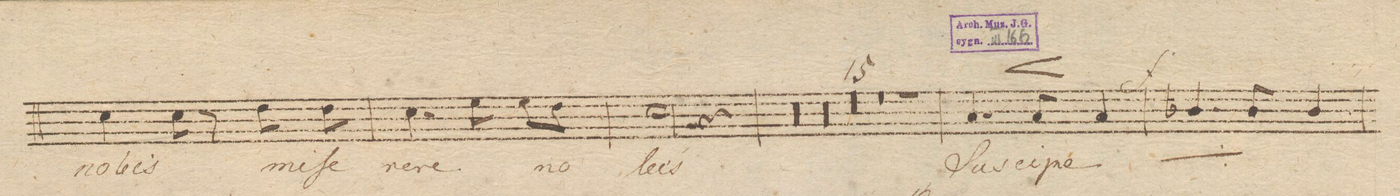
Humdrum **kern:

**kern	**text	**dynam
*I"Tenore Solo	*	*
*clefC4	*	*
*k[b-e-a-]	*	*
*M3/4	*	*
4B-\	no-	.
8B-\	-bis	.
8r	.	.
8c\	mi-	.
8c\	-se-	.
=35	=35	=35
4.B-\	-rere	.
8d\	.	.
8d\L	no-	.
8c\J	.	.
=36	=36	=36
*2\right	*	*
2B-\	-bis.	.
4r	.	.
=37	=37	=37
0.r	.	.
=38	=38	=38
=39	=39	=39
=40	=40	=40
=41	=41	=41
0.r	.	.
=42	=42	=42
=43	=43	=43
=44	=44	=44
=45	=45	=45
0.r	.	.
=46	=46	=46
=47	=47	=47
=48	=48	=48
=49	=49	=49
1.r	.	.
=50	=50	=50
=51	=51	=51
2.ryy	.	.
=52	=52	=52
2.r	.	.
=53	=53	=53
4.G/	Su-	.
.	.	<
8G/	-sci-	.
.	.	[
4G/	-pe	.
=54	=54	=54
*	*ij	*
4.A-X/	Su-	f
8A-/	-sci-	.
4A-/	-pe	.
*	*Xij	*
=55	=55	=55
*-	*-	*-
